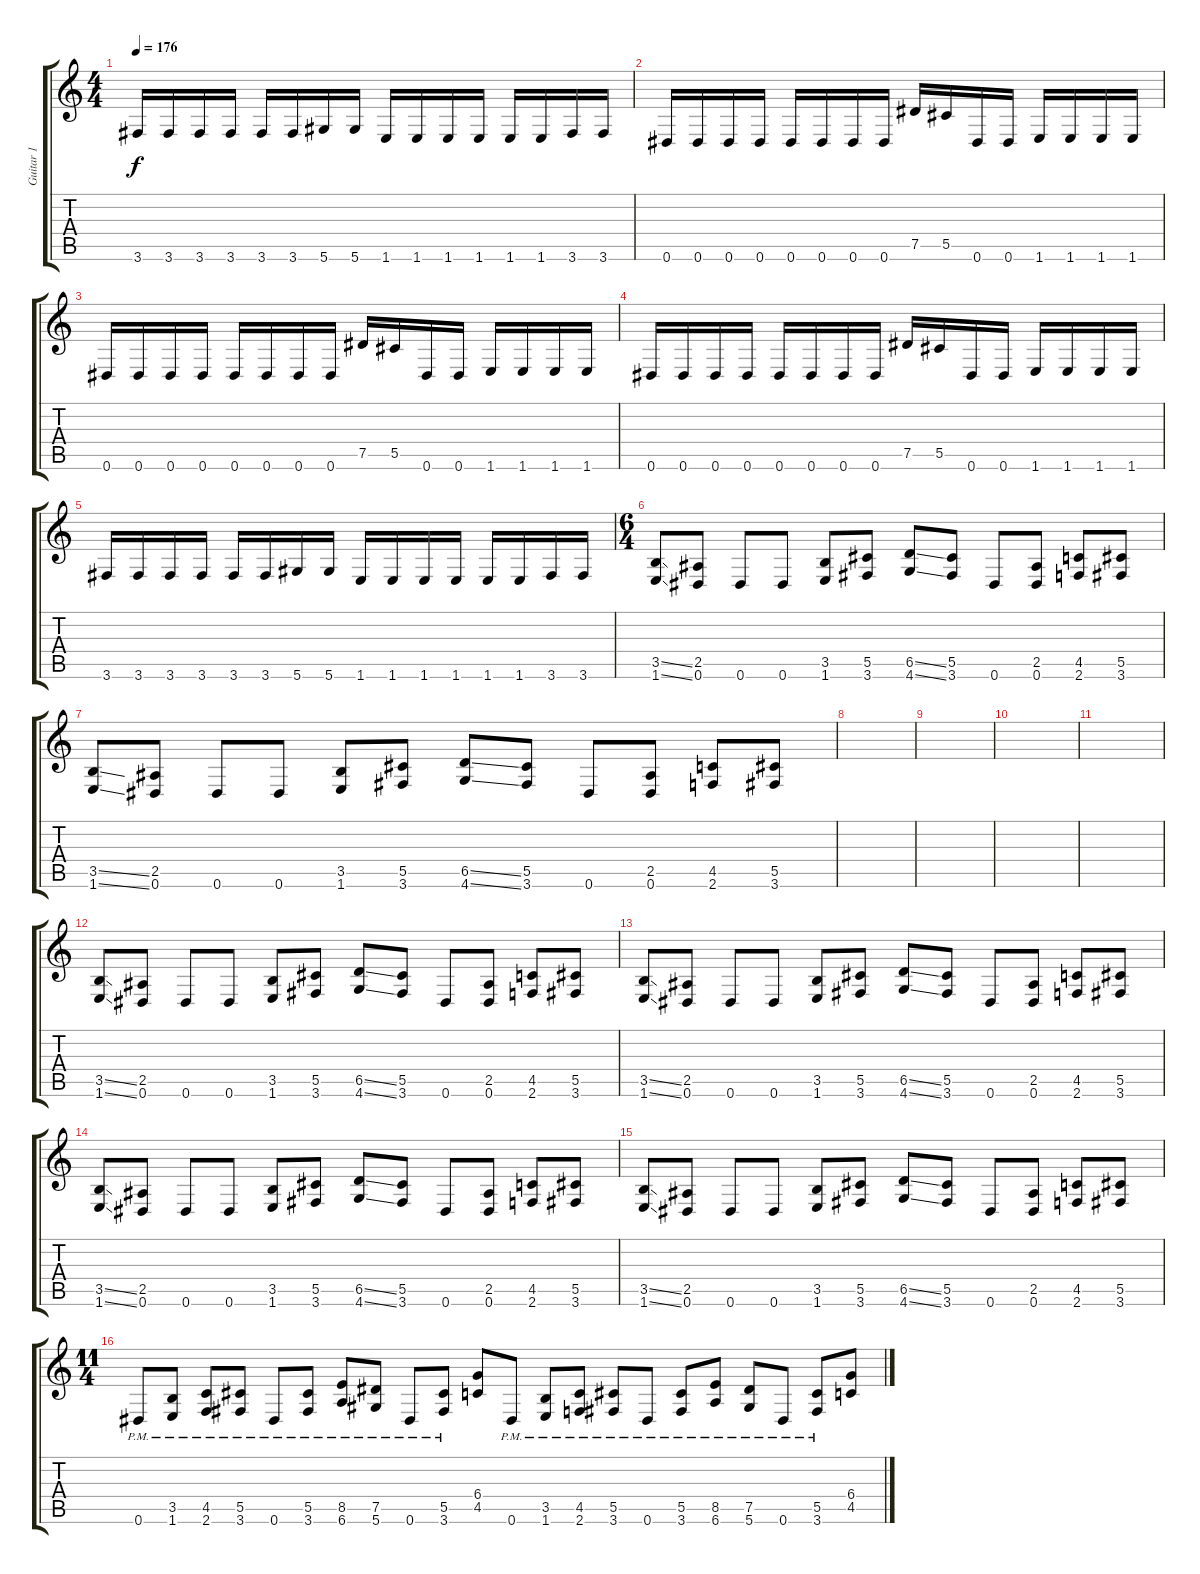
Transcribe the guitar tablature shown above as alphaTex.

\track ("Guitar 1" "Guitar 1") {instrument distortionguitar}
\staff {score tabs}
\tuning (Eb4 Bb3 Gb3 Db3 Ab2 Eb2) {hide}
\ts (4 4)
\tempo 176
\clef g2
\ks c
3.6.16{dy f} 3.6.16 3.6.16 3.6.16 3.6.16 3.6.16 5.6.16 5.6.16 1.6.16 1.6.16 1.6.16 1.6.16 1.6.16 1.6.16 3.6.16 3.6.16 |
0.6.16 0.6.16 0.6.16 0.6.16 0.6.16 0.6.16 0.6.16 0.6.16 7.5.16 5.5.16 0.6.16 0.6.16 1.6.16 1.6.16 1.6.16 1.6.16 |
0.6.16 0.6.16 0.6.16 0.6.16 0.6.16 0.6.16 0.6.16 0.6.16 7.5.16 5.5.16 0.6.16 0.6.16 1.6.16 1.6.16 1.6.16 1.6.16 |
0.6.16 0.6.16 0.6.16 0.6.16 0.6.16 0.6.16 0.6.16 0.6.16 7.5.16 5.5.16 0.6.16 0.6.16 1.6.16 1.6.16 1.6.16 1.6.16 |
3.6.16 3.6.16 3.6.16 3.6.16 3.6.16 3.6.16 5.6.16 5.6.16 1.6.16 1.6.16 1.6.16 1.6.16 1.6.16 1.6.16 3.6.16 3.6.16 |
\ts (6 4)
(3.5{ss} 1.6{ss}).8 (2.5 0.6).8 0.6.8 0.6.8 (3.5 1.6).8 (5.5 3.6).8 (6.5{ss} 4.6{ss}).8 (5.5 3.6).8 0.6.8 (2.5 0.6).8 (4.5 2.6).8 (5.5 3.6).8 |
(3.5{ss} 1.6{ss}).8 (2.5 0.6).8 0.6.8 0.6.8 (3.5 1.6).8 (5.5 3.6).8 (6.5{ss} 4.6{ss}).8 (5.5 3.6).8 0.6.8 (2.5 0.6).8 (4.5 2.6).8 (5.5 3.6).8 |
|
|
|
|
(3.5{ss} 1.6{ss}).8 (2.5 0.6).8 0.6.8 0.6.8 (3.5 1.6).8 (5.5 3.6).8 (6.5{ss} 4.6{ss}).8 (5.5 3.6).8 0.6.8 (2.5 0.6).8 (4.5 2.6).8 (5.5 3.6).8 |
(3.5{ss} 1.6{ss}).8 (2.5 0.6).8 0.6.8 0.6.8 (3.5 1.6).8 (5.5 3.6).8 (6.5{ss} 4.6{ss}).8 (5.5 3.6).8 0.6.8 (2.5 0.6).8 (4.5 2.6).8 (5.5 3.6).8 |
(3.5{ss} 1.6{ss}).8 (2.5 0.6).8 0.6.8 0.6.8 (3.5 1.6).8 (5.5 3.6).8 (6.5{ss} 4.6{ss}).8 (5.5 3.6).8 0.6.8 (2.5 0.6).8 (4.5 2.6).8 (5.5 3.6).8 |
(3.5{ss} 1.6{ss}).8 (2.5 0.6).8 0.6.8 0.6.8 (3.5 1.6).8 (5.5 3.6).8 (6.5{ss} 4.6{ss}).8 (5.5 3.6).8 0.6.8 (2.5 0.6).8 (4.5 2.6).8 (5.5 3.6).8 |
\ts (11 4)
0.6{pm}.8 (3.5 1.6{pm}).8 (4.5{pm} 2.6{pm}).8 (5.5{pm} 3.6{pm}).8 0.6{pm}.8 (5.5{pm} 3.6{pm}).8 (8.5{pm} 6.6{pm}).8 (7.5{pm} 5.6{pm}).8 0.6{pm}.8 (5.5{pm} 3.6{pm}).8 (6.4 4.5).8 0.6{pm}.8 (3.5 1.6{pm}).8 (4.5{pm} 2.6{pm}).8 (5.5{pm} 3.6{pm}).8 0.6{pm}.8 (5.5{pm} 3.6{pm}).8 (8.5{pm} 6.6{pm}).8 (7.5{pm} 5.6{pm}).8 0.6{pm}.8 (5.5{pm} 3.6{pm}).8 (6.4 4.5).8
